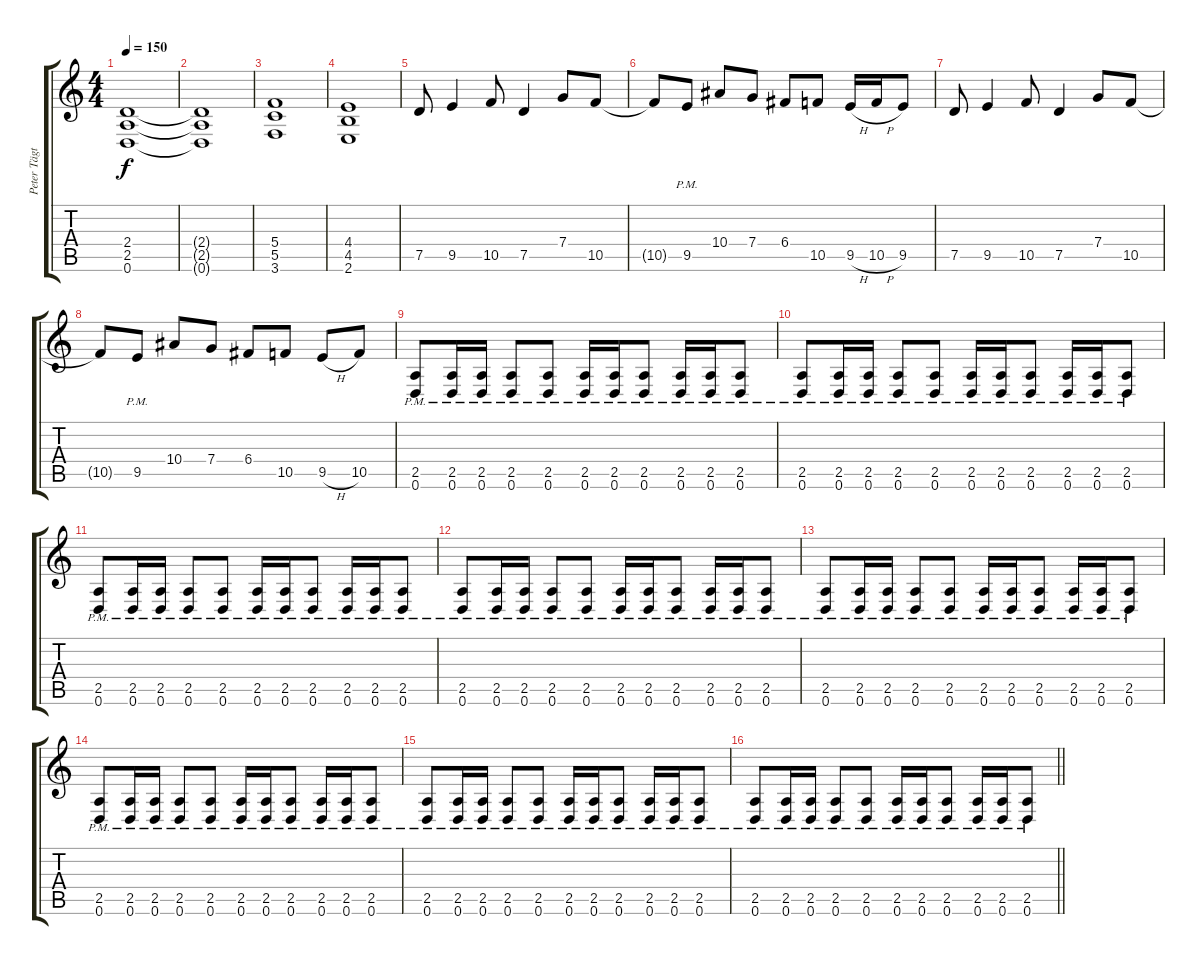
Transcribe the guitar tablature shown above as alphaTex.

\track ("Peter Tägtgren" "Peter Tägt") {instrument distortionguitar}
\staff {score tabs}
\tuning (D4 A3 F3 C3 G2 D2) {hide}
\ts (4 4)
\tempo 150
\clef g2
\ks c
(2.4 2.5 0.6).1{dy f} |
(2.4{t} 2.5{t} 0.6{t}).1 |
(5.4 5.5 3.6).1 |
(4.4 4.5 2.6).1 |
7.5.8{instrument distortionguitar} 9.5.4 10.5.8 7.5.4 7.4.8 10.5.8 |
10.5{t}.8 9.5{pm}.8 10.4.8 7.4.8 6.4.8 10.5.8 9.5{h}.16 10.5{h}.16 9.5.8 |
7.5.8 9.5.4 10.5.8 7.5.4 7.4.8 10.5.8 |
10.5{t}.8 9.5{pm}.8 10.4.8 7.4.8 6.4.8 10.5.8 9.5{h}.8 10.5.8 |
(2.5{pm} 0.6{pm}).8{instrument distortionguitar} (2.5{pm} 0.6{pm}).16 (2.5{pm} 0.6{pm}).16 (2.5{pm} 0.6{pm}).8 (2.5{pm} 0.6{pm}).8 (2.5{pm} 0.6{pm}).16 (2.5{pm} 0.6{pm}).16 (2.5{pm} 0.6{pm}).8 (2.5{pm} 0.6{pm}).16 (2.5{pm} 0.6{pm}).16 (2.5{pm} 0.6{pm}).8 |
(2.5{pm} 0.6{pm}).8 (2.5{pm} 0.6{pm}).16 (2.5{pm} 0.6{pm}).16 (2.5{pm} 0.6{pm}).8 (2.5{pm} 0.6{pm}).8 (2.5{pm} 0.6{pm}).16 (2.5{pm} 0.6{pm}).16 (2.5{pm} 0.6{pm}).8 (2.5{pm} 0.6{pm}).16 (2.5{pm} 0.6{pm}).16 (2.5{pm} 0.6{pm}).8 |
(2.5{pm} 0.6{pm}).8 (2.5{pm} 0.6{pm}).16 (2.5{pm} 0.6{pm}).16 (2.5{pm} 0.6{pm}).8 (2.5{pm} 0.6{pm}).8 (2.5{pm} 0.6{pm}).16 (2.5{pm} 0.6{pm}).16 (2.5{pm} 0.6{pm}).8 (2.5{pm} 0.6{pm}).16 (2.5{pm} 0.6{pm}).16 (2.5{pm} 0.6{pm}).8 |
(2.5{pm} 0.6{pm}).8 (2.5{pm} 0.6{pm}).16 (2.5{pm} 0.6{pm}).16 (2.5{pm} 0.6{pm}).8 (2.5{pm} 0.6{pm}).8 (2.5{pm} 0.6{pm}).16 (2.5{pm} 0.6{pm}).16 (2.5{pm} 0.6{pm}).8 (2.5{pm} 0.6{pm}).16 (2.5{pm} 0.6{pm}).16 (2.5{pm} 0.6{pm}).8 |
(2.5{pm} 0.6{pm}).8 (2.5{pm} 0.6{pm}).16 (2.5{pm} 0.6{pm}).16 (2.5{pm} 0.6{pm}).8 (2.5{pm} 0.6{pm}).8 (2.5{pm} 0.6{pm}).16 (2.5{pm} 0.6{pm}).16 (2.5{pm} 0.6{pm}).8 (2.5{pm} 0.6{pm}).16 (2.5{pm} 0.6{pm}).16 (2.5{pm} 0.6{pm}).8 |
(2.5{pm} 0.6{pm}).8 (2.5{pm} 0.6{pm}).16 (2.5{pm} 0.6{pm}).16 (2.5{pm} 0.6{pm}).8 (2.5{pm} 0.6{pm}).8 (2.5{pm} 0.6{pm}).16 (2.5{pm} 0.6{pm}).16 (2.5{pm} 0.6{pm}).8 (2.5{pm} 0.6{pm}).16 (2.5{pm} 0.6{pm}).16 (2.5{pm} 0.6{pm}).8 |
(2.5{pm} 0.6{pm}).8 (2.5{pm} 0.6{pm}).16 (2.5{pm} 0.6{pm}).16 (2.5{pm} 0.6{pm}).8 (2.5{pm} 0.6{pm}).8 (2.5{pm} 0.6{pm}).16 (2.5{pm} 0.6{pm}).16 (2.5{pm} 0.6{pm}).8 (2.5{pm} 0.6{pm}).16 (2.5{pm} 0.6{pm}).16 (2.5{pm} 0.6{pm}).8 |
\barLineRight lightlight
(2.5{pm} 0.6{pm}).8 (2.5{pm} 0.6{pm}).16 (2.5{pm} 0.6{pm}).16 (2.5{pm} 0.6{pm}).8 (2.5{pm} 0.6{pm}).8 (2.5{pm} 0.6{pm}).16 (2.5{pm} 0.6{pm}).16 (2.5{pm} 0.6{pm}).8 (2.5{pm} 0.6{pm}).16 (2.5{pm} 0.6{pm}).16 (2.5{pm} 0.6{pm}).8
